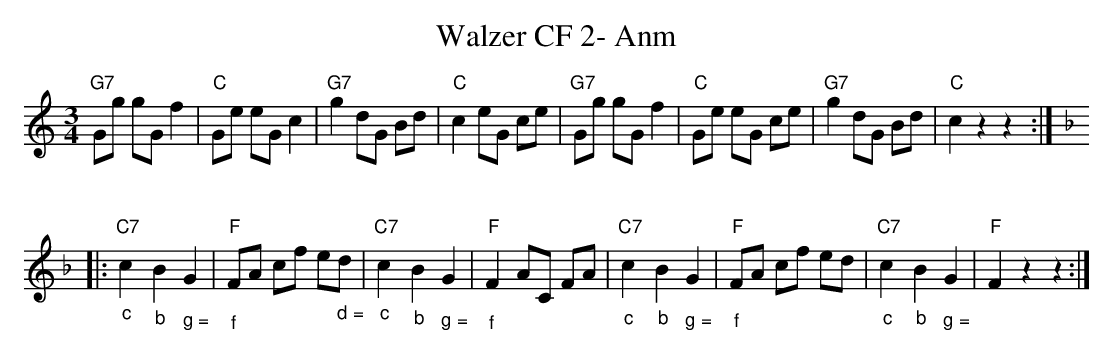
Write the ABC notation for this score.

X:1
T:Walzer CF 2- Anm
M:3/4
L:1/8
K:Cmaj%%MIDI gchordon
"_""G7"Gg gG f2 | "C"Ge eG c2 | "G7"g2 dG Bd | "C"c2 eG ce |\
"G7"Gg gG f2 | "C"Ge eG ce | "G7"g2 dG Bd | "C"c2z2z2 :: [K:Fmaj]
"" "C7""_c"c2"_b"B2"_""_ g ="G2 | "F""_""_f"FA cf e"_ d ="d | "C7""_c"c2"_b"B2"_""_ g ="G2 | "F""_""_f"F2 AC FA | \
"C7""_c"c2"_b"B2"_""_ g ="G2 | "F""_""_f"FA cf ed | "C7""_c"c2"_b"B2"_""_ g ="G2 | "F"F2z2z2 :|
